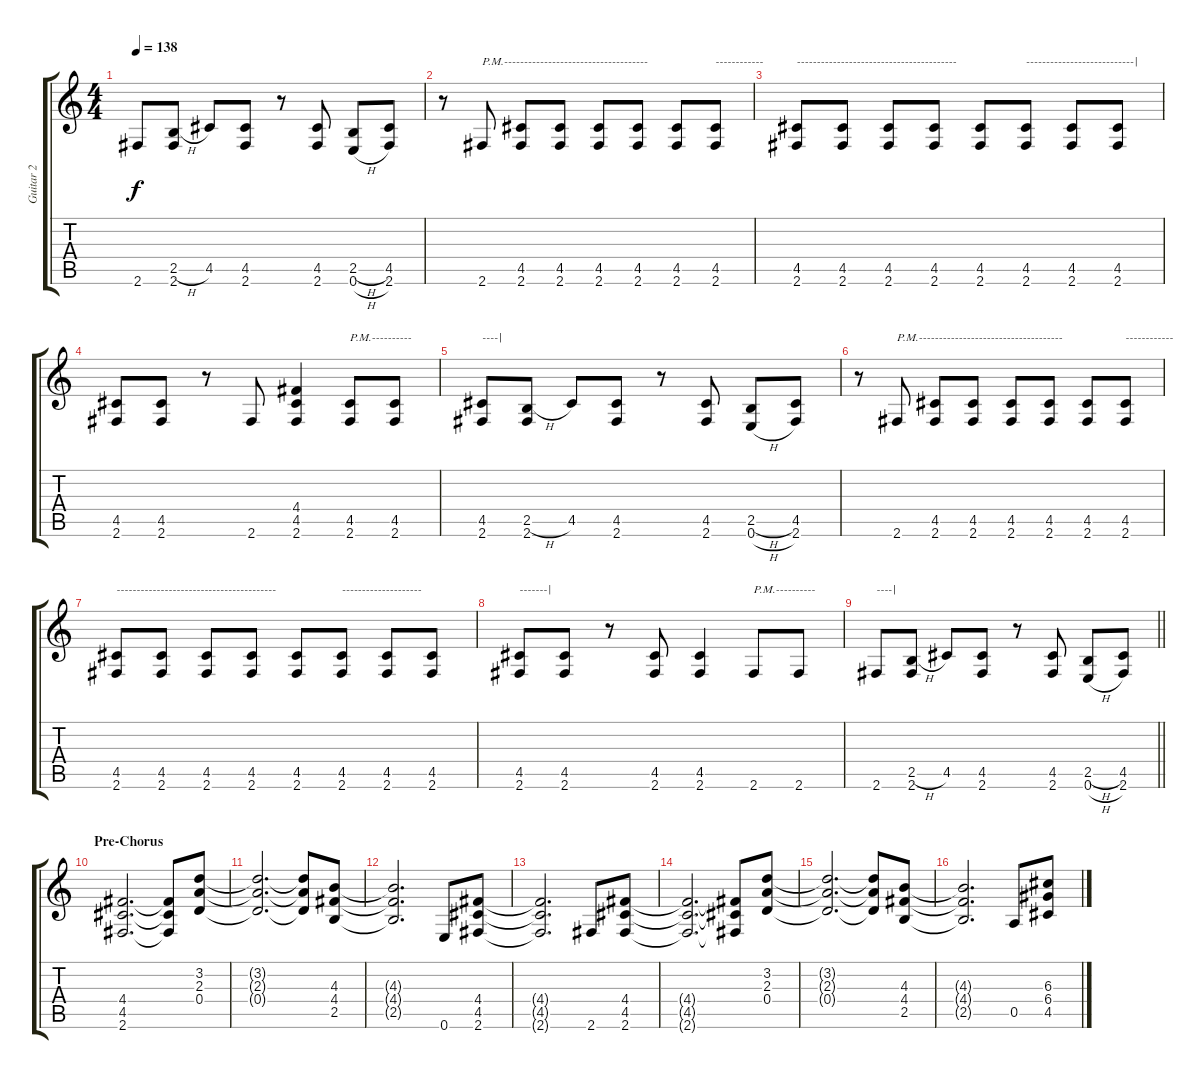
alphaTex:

\track ("Guitar 2" "Guitar 2") {instrument overdrivenguitar}
\staff {score tabs}
\tuning (E4 B3 G3 D3 A2 E2) {hide}
\ts (4 4)
\tempo 138
\clef g2
\ks c
2.6.8{dy f} (2.5{h} 2.6).8 4.5.8 (4.5 2.6).8 r.8 (4.5 2.6).8 (2.5{h} 0.6{h}).8 (4.5 2.6).8 |
r.8 2.6.8{txt "P.M.------------------------------------"} (4.5 2.6).8 (4.5 2.6).8 (4.5 2.6).8 (4.5 2.6).8 (4.5 2.6).8 (4.5 2.6).8{txt "------------"} |
(4.5 2.6).8{txt "----------------------------------------"} (4.5 2.6).8 (4.5 2.6).8 (4.5 2.6).8 (4.5 2.6).8 (4.5 2.6).8{txt "---------------------------|"} (4.5 2.6).8 (4.5 2.6).8 |
(4.5 2.6).8 (4.5 2.6).8 r.8 2.6.8 (4.4 4.5 2.6).4 (4.5 2.6).8{txt "P.M.----------"} (4.5 2.6).8 |
(4.5 2.6).8{txt "----|"} (2.5{h} 2.6).8 4.5.8 (4.5 2.6).8 r.8 (4.5 2.6).8 (2.5{h} 0.6{h}).8 (4.5 2.6).8 |
r.8 2.6.8{txt "P.M.------------------------------------"} (4.5 2.6).8 (4.5 2.6).8 (4.5 2.6).8 (4.5 2.6).8 (4.5 2.6).8 (4.5 2.6).8{txt "------------"} |
(4.5 2.6).8{txt "----------------------------------------"} (4.5 2.6).8 (4.5 2.6).8 (4.5 2.6).8 (4.5 2.6).8 (4.5 2.6).8{txt "--------------------"} (4.5 2.6).8 (4.5 2.6).8 |
(4.5 2.6).8{txt "-------|"} (4.5 2.6).8 r.8 (4.5 2.6).8 (4.5 2.6).4 2.6.8{txt "P.M.----------"} 2.6.8 |
\barLineRight lightlight
2.6.8{txt "----|"} (2.5{h} 2.6).8 4.5.8 (4.5 2.6).8 r.8 (4.5 2.6).8 (2.5{h} 0.6{h}).8 (4.5 2.6).8 |
\section ("" "Pre-Chorus")
(4.4 4.5 2.6).2{d} (4.4{t} 4.5{t} 2.6{t}).8 (3.2 2.3 0.4).8 |
(3.2{t} 2.3{t} 0.4{t}).2{d} (3.2{t} 2.3{t} 0.4{t}).8 (4.3 4.4 2.5).8 |
(4.3{t} 4.4{t} 2.5{t}).2{d} 0.6.8 (4.4 4.5 2.6).8 |
(4.4{t} 4.5{t} 2.6{t}).2{d} 2.6.8 (4.4 4.5 2.6).8 |
(4.4{t} 4.5{t} 2.6{t}).2{d} (4.4{t} 4.5{t} 2.6{t}).8 (3.2 2.3 0.4).8 |
(3.2{t} 2.3{t} 0.4{t}).2{d} (3.2{t} 2.3{t} 0.4{t}).8 (4.3 4.4 2.5).8 |
(4.3{t} 4.4{t} 2.5{t}).2{d} 0.5.8 (6.3 6.4 4.5).8
